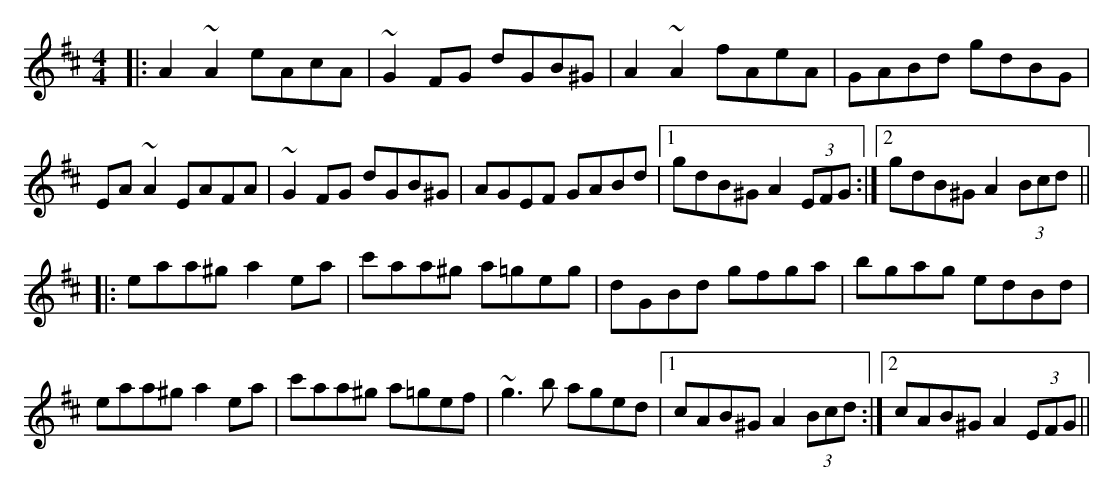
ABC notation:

X:1
M:4/4
K:Amix
|:A2~A2 eAcA|~G2FG dGB^G|A2~A2 fAeA|GABd gdBG|
EA~A2 EAFA|~G2FG dGB^G|AGEF GABd|1 gdB^G A2 (3EFG:|2 gdB^G A2 (3Bcd||
|:eaa^g a2ea|c'aa^g a=geg|dGBd gfga|bgag edBd|
eaa^g a2ea|c'aa^g a=gef|~g3b aged|1 cAB^G A2 (3Bcd:|2 cAB^G A2 (3EFG||
